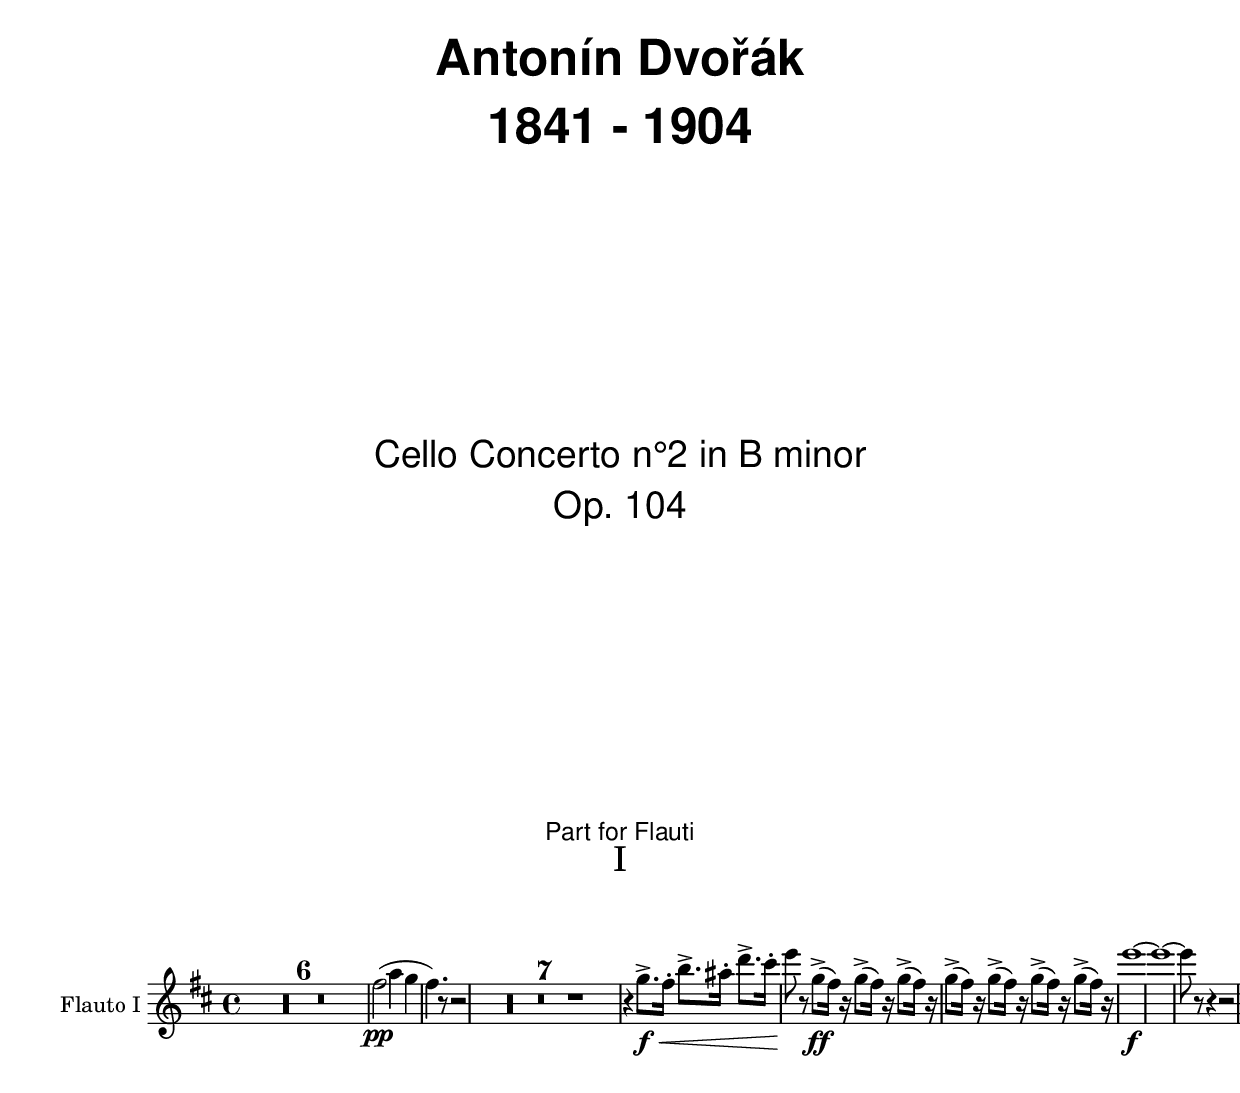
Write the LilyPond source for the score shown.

%###############################################################################
%#                                 H E A D E R                                 #
%###############################################################################
%
%  Composer           : Antonín Dvořák(1841 - 1904)
%  work               : Cello Concerto n°2 in B minor Op. 104
%  Source             : Berlin
%  Type of score      : Score for Flauti
%  Typesetter         : Sébastien MANEN
%  date of initiation : Thursday 19 August 2021, 13:55
%
%###############################################################################
%#                          I N C L U D E   F I L E S                          #
%###############################################################################
\version "2.22.0"
\include "./00-Common/DvorakCello_Header.ily"
\include "./00-Common/DvorakCello_PaperParts.ily"
%  work        : Cello Concerto n°2 in B minor Op. 104
%  typesetter  : Sébastien MANEN
%  date        : Thursday 19 August 2021, 13:55
%###############################################################################
%#                 T I M E   A N D   T E M P O   S E C T I O N                 #
%###############################################################################
timeMvtI = {
	\time 4/4
	%\tempo "Allegro" 4 = 116
}
timeMvtII = {
	\time 3/4
	\tempo "Adagio ma non troppo"
}
timeMvtIII = {
	\time 2/4
	\tempo "Allegro moderato"
}

%  work        : Cello Concerto n°2 in B minor Op. 104
%  typesetter  : Sébastien MANEN
%  date        : Thursday 19 August 2021, 13:55
generalOptions = {
	\version "2.22.0"
	\set Score.alternativeNumberingStyle = #'numbers
	\set Score.doubleRepeatType = #":|.|:"
	\set Score.markFormatter = #format-mark-box-alphabet
	\override Score.RehearsalMark #'font-size = #4
	\compressMMRests
	\compressEmptyMeasures
	\override Score.RehearsalMark.extra-spacing-width = #'(-0.7 . 0.7)
	\override Score.RehearsalMark.outside-staff-priority = ##f
	\override Staff.MultiMeasureRest.space-increment = 1.5
}
partOptions = {
	\override Score.BarNumber #'font-size = #0.1
	\set Score.quotedCueEventTypes = #'(note-event rest-event tie-event
		beam-event tuplet-span-event dynamic-event articulation-event
		dynamic-event slur-event text-script-event trill-span-event
		phrasing-slur-event beam-forbid-event tremolo-event crescendo-event 
		decrescendo-event multi-measure-rest-event tremolo-span-event 
		tremolo-event)
	\set Voice.restNumberThreshold = #0
	\override Score.MeasureCounter.outside-staff-priority = #390
}
#(set-global-staff-size 19)
\layout {
	#(layout-set-staff-size 19)
	\context {
		\Voice
		\override TupletBracket #'bracket-visibility = ##f
		\override Hairpin.to-barline = ##f
		\override TrillSpanner.bound-details.right.padding = #1
	}
	\context {
		\CueVoice
		fontSize = #-3
		\override Stem.length-fraction = #0.85
		\override TupletBracket #'bracket-visibility = ##f
		\override StemTremolo.beam-thickness = #0.35 
		%\override Font.font-size = #+5
	}
%	\context {
%		\Score
%		scriptDefinitions = #my-script-alist
%	}
	\context {
		\Staff
		\consists #Measure_counter_engraver
	}
}

%  work        : Cello Concerto n°2 in B minor Op. 104
%  typesetter  : Sébastien MANEN
%  date        : Thursday 19 August 2021, 13:55
%###############################################################################
%#                    V O I C E   N A M E   :   F L A U T I                    #
%###############################################################################
nameFlautoIMvtI = {
	\set Staff.instrumentName = "Flauto I"
	\set Staff.shortInstrumentName = "Fl. I"
	\set Staff.midiInstrument = #"flute"
}
nameFlautoIMvtII = {
	\set Staff.instrumentName = "Flauto I"
	\set Staff.shortInstrumentName = "Fl. I"
	\set Staff.midiInstrument = #"flute"
}
nameFlautoIMvtIII = {
	\set Staff.instrumentName = "Flauto I"
	\set Staff.shortInstrumentName = "Fl. I"
	\set Staff.midiInstrument = #"flute"
}
nameFlautoIIMvtI = {
	\set Staff.instrumentName = "Flauto II"
	\set Staff.shortInstrumentName = "Fl. II"
	\set Staff.midiInstrument = #"flute"
}
nameFlautoIIMvtII = {
	\set Staff.instrumentName = "Flauto II"
	\set Staff.shortInstrumentName = "Fl. II"
	\set Staff.midiInstrument = #"flute"
}
nameFlautoIIMvtIII = {
	\set Staff.instrumentName = "Flauto II"
	\set Staff.shortInstrumentName = "Fl. II"
	\set Staff.midiInstrument = #"flute"
}
namePiccoloMvtI = {
	\set Staff.instrumentName = "Piccolo"
	\set Staff.shortInstrumentName = "Picc."
	\set Staff.midiInstrument = #"flute"
}
namePiccoloMvtIII = {
	\set Staff.instrumentName = "Piccolo"
	\set Staff.shortInstrumentName = "Picc."
	\set Staff.midiInstrument = #"flute"
}
%###############################################################################
%#                      V O I C E   N A M E   :   O B O I                      #
%###############################################################################
nameOboeIMvtI = {
	\set Staff.instrumentName = "Oboe I"
	\set Staff.shortInstrumentName = "Ob. I"
	\set Staff.midiInstrument = #"oboe"
}
nameOboeIMvtII = {
	\set Staff.instrumentName = "Oboe I"
	\set Staff.shortInstrumentName = "Ob. I"
	\set Staff.midiInstrument = #"oboe"
}
nameOboeIMvtIII = {
	\set Staff.instrumentName = "Oboe I"
	\set Staff.shortInstrumentName = "Ob. I"
	\set Staff.midiInstrument = #"oboe"
}
nameOboeIIMvtI = {
	\set Staff.instrumentName = "Oboe II"
	\set Staff.shortInstrumentName = "Ob. II"
	\set Staff.midiInstrument = #"oboe"
}
nameOboeIIMvtII = {
	\set Staff.instrumentName = "Oboe II"
	\set Staff.shortInstrumentName = "Ob. II"
	\set Staff.midiInstrument = #"oboe"
}
nameOboeIIMvtIII = {
	\set Staff.instrumentName = "Oboe II"
	\set Staff.shortInstrumentName = "Ob. II"
	\set Staff.midiInstrument = #"oboe"
}
%###############################################################################
%#                V O I C E   N A M E   :   C L A R I N E T T I                #
%###############################################################################
nameClarinettoIMvtI = {
	\set Staff.instrumentName = \markup {
		\center-column {
			\lower #1 "Clarinetto I" "in A"
		}
	}
	\set Staff.shortInstrumentName = \markup {
		\center-column {
			\lower #1 "Cl. I" "in A"
		}
	}
	\set Staff.midiInstrument = #"clarinet"
}
nameClarinettoIMvtII = {
	\set Staff.instrumentName = \markup {
		\center-column {
			\lower #1 "Clarinetto I" "in A"
		}
	}
	\set Staff.shortInstrumentName = \markup {
		\center-column {
			\lower #1 "Cl. I" "in A"
		}
	}
	\set Staff.midiInstrument = #"clarinet"
}
nameClarinettoIMvtIII = {
	\set Staff.instrumentName = \markup {
		\center-column {
			\lower #1 "Clarinetto I" "in A"
		}
	}
	\set Staff.shortInstrumentName = \markup {
		\center-column {
			\lower #1 "Cl. I" "in A"
		}
	}
	\set Staff.midiInstrument = #"clarinet"
}
nameClarinettoIIMvtI = {
	\set Staff.instrumentName = \markup {
		\center-column {
			\lower #1 "Clarinetto II" "in A"
		}
	}
	\set Staff.shortInstrumentName = \markup {
		\center-column {
			\lower #1 "Cl. II" "in A"
		}
	}
	\set Staff.midiInstrument = #"clarinet"
}
nameClarinettoIIMvtII = {
	\set Staff.instrumentName = \markup {
		\center-column {
			\lower #1 "Clarinetto II" "in A"
		}
	}
	\set Staff.shortInstrumentName = \markup {
		\center-column {
			\lower #1 "Cl. II" "in A"
		}
	}
	\set Staff.midiInstrument = #"clarinet"
}
nameClarinettoIIMvtIII = {
	\set Staff.instrumentName = \markup {
		\center-column {
			\lower #1 "Clarinetto II" "in A"
		}
	}
	\set Staff.shortInstrumentName = \markup {
		\center-column {
			\lower #1 "Cl. II" "in A"
		}
	}
	\set Staff.midiInstrument = #"clarinet"
}
%###############################################################################
%#                   V O I C E   N A M E   :   F A G O T T I                   #
%###############################################################################
nameFagottoIMvtI = {
	\set Staff.instrumentName = "Fagotto I"
	\set Staff.shortInstrumentName = "Fag. I"
	\set Staff.midiInstrument = #"bassoon"
}
nameFagottoIMvtII = {
	\set Staff.instrumentName = "Fagotto I"
	\set Staff.shortInstrumentName = "Fag. I"
	\set Staff.midiInstrument = #"bassoon"
}
nameFagottoIMvtIII = {
	\set Staff.instrumentName = "Fagotto I"
	\set Staff.shortInstrumentName = "Fag. I"
	\set Staff.midiInstrument = #"bassoon"
}
nameFagottoIIMvtI = {
	\set Staff.instrumentName = "Fagotto II"
	\set Staff.shortInstrumentName = "Fag. II"
	\set Staff.midiInstrument = #"bassoon"
}
nameFagottoIIMvtII = {
	\set Staff.instrumentName = "Fagotto II"
	\set Staff.shortInstrumentName = "Fag. II"
	\set Staff.midiInstrument = #"bassoon"
}
nameFagottoIIMvtIII = {
	\set Staff.instrumentName = "Fagotto II"
	\set Staff.shortInstrumentName = "Fag. II"
	\set Staff.midiInstrument = #"bassoon"
}
%###############################################################################
%#                     V O I C E   N A M E   :   C O R N I                     #
%###############################################################################
nameCornoIMvtI = {
	\set Staff.instrumentName = \markup {
		\center-column {
			\lower #1 "Corno I" "in E"
		}
	}
	\set Staff.shortInstrumentName = \markup {
		\center-column {
			\lower #1 "Cor. I" "in E"
		}
	}
	\set Staff.midiInstrument = #"french horn"
}
nameCornoIMvtII = {
	\set Staff.instrumentName = \markup {
		\center-column {
			\lower #1 "Corno I" "in D"
		}
	}
	\set Staff.shortInstrumentName = \markup {
		\center-column {
			\lower #1 "Cor. I" "in D"
		}
	}
	\set Staff.midiInstrument = #"french horn"
}
nameCornoIMvtIII = {
	\set Staff.instrumentName = \markup {
		\center-column {
			\lower #1 "Corno I" "in E"
		}
	}
	\set Staff.shortInstrumentName = \markup {
		\center-column {
			\lower #1 "Cor. I" "in E"
		}
	}
	\set Staff.midiInstrument = #"french horn"
}
nameCornoIIMvtI = {
	\set Staff.instrumentName = \markup {
		\center-column {
			\lower #1 "Corno II" "in E"
		}
	}
	\set Staff.shortInstrumentName = \markup {
		\center-column {
			\lower #1 "Cor. II" "in E"
		}
	}
	\set Staff.midiInstrument = #"french horn"
}
nameCornoIIMvtII = {
	\set Staff.instrumentName = \markup {
		\center-column {
			\lower #1 "Corno II" "in D"
		}
	}
	\set Staff.shortInstrumentName = \markup {
		\center-column {
			\lower #1 "Cor. II" "in D"
		}
	}
	\set Staff.midiInstrument = #"french horn"
}
nameCornoIIMvtIII = {
	\set Staff.instrumentName = \markup {
		\center-column {
			\lower #1 "Corno II" "in E"
		}
	}
	\set Staff.shortInstrumentName = \markup {
		\center-column {
			\lower #1 "Cor. II" "in E"
		}
	}
	\set Staff.midiInstrument = #"french horn"
}
nameCornoIIIMvtI = {
	\set Staff.instrumentName = \markup {
		\center-column {
			\lower #1 "Corno III" "in D"
		}
	}
	\set Staff.shortInstrumentName = \markup {
		\center-column {
			\lower #1 "Cor. III" "in D"
		}
	}
	\set Staff.midiInstrument = #"french horn"
}
nameCornoIIIMvtII = {
	\set Staff.instrumentName = \markup {
		\center-column {
			\lower #1 "Corno III" "in C"
		}
	}
	\set Staff.shortInstrumentName = \markup {
		\center-column {
			\lower #1 "Cor. III" "in C"
		}
	}
	\set Staff.midiInstrument = #"french horn"
}
nameCornoIIIMvtIII = {
	\set Staff.instrumentName = \markup {
		\center-column {
			\lower #1 "Corno III" "in E"
		}
	}
	\set Staff.shortInstrumentName = \markup {
		\center-column {
			\lower #1 "Cor. III" "in E"
		}
	}
	\set Staff.midiInstrument = #"french horn"
}
%###############################################################################
%#                    V O I C E   N A M E   :   T R O M B E                    #
%###############################################################################
nameTrombaIMvtI = {
	\set Staff.instrumentName = \markup {
		\center-column {
			\lower #1 "Tromba I" "in E"
		}
	}
	\set Staff.shortInstrumentName = \markup {
		\center-column {
			\lower #1 "Trbe I" "in E"
		}
	}
	\set Staff.midiInstrument = #"trumpet"
}
nameTrombaIMvtII = {
	\set Staff.instrumentName = \markup {
		\center-column {
			\lower #1 "Tromba I" "in C"
		}
	}
	\set Staff.shortInstrumentName = \markup {
		\center-column {
			\lower #1 "Trbe I" "in C"
		}
	}
	\set Staff.midiInstrument = #"trumpet"
}
nameTrombaIMvtIII = {
	\set Staff.instrumentName = \markup {
		\center-column {
			\lower #1 "Tromba I" "in E"
		}
	}
	\set Staff.shortInstrumentName = \markup {
		\center-column {
			\lower #1 "Trbe I" "in E"
		}
	}
	\set Staff.midiInstrument = #"trumpet"
}
nameTrombaIIMvtI = {
	\set Staff.instrumentName = \markup {
		\center-column {
			\lower #1 "Tromba II" "in E"
		}
	}
	\set Staff.shortInstrumentName = \markup {
		\center-column {
			\lower #1 "Trbe II" "in E"
		}
	}
	\set Staff.midiInstrument = #"trumpet"
}
nameTrombaIIMvtII = {
	\set Staff.instrumentName = \markup {
		\center-column {
			\lower #1 "Tromba II" "in C"
		}
	}
	\set Staff.shortInstrumentName = \markup {
		\center-column {
			\lower #1 "Trbe II" "in C"
		}
	}
	\set Staff.midiInstrument = #"trumpet"
}
nameTrombaIIMvtIII = {
	\set Staff.instrumentName = \markup {
		\center-column {
			\lower #1 "Tromba II" "in E"
		}
	}
	\set Staff.shortInstrumentName = \markup {
		\center-column {
			\lower #1 "Trbe II" "in E"
		}
	}
	\set Staff.midiInstrument = #"trumpet"
}
%###############################################################################
%#                  V O I C E   N A M E   :   T R O M B O N I                  #
%###############################################################################
nameTromboneIMvtI = {
	\set Staff.instrumentName = "Trombone I"
	\set Staff.shortInstrumentName = "Trbni. I"
	\set Staff.midiInstrument = #"trombone"
}
nameTromboneIMvtII = {
	\set Staff.instrumentName = "Trombone I"
	\set Staff.shortInstrumentName = "Trbni. I"
	\set Staff.midiInstrument = #"trombone"
}
nameTromboneIMvtIII = {
	\set Staff.instrumentName = "Trombone I"
	\set Staff.shortInstrumentName = "Trbni. I"
	\set Staff.midiInstrument = #"trombone"
}
nameTromboneIIMvtI = {
	\set Staff.instrumentName = "Trombone II"
	\set Staff.shortInstrumentName = "Trbni. II"
	\set Staff.midiInstrument = #"trombone"
}
nameTromboneIIMvtII = {
	\set Staff.instrumentName = "Trombone II"
	\set Staff.shortInstrumentName = "Trbni. II"
	\set Staff.midiInstrument = #"trombone"
}
nameTromboneIIMvtIII = {
	\set Staff.instrumentName = "Trombone II"
	\set Staff.shortInstrumentName = "Trbni. II"
	\set Staff.midiInstrument = #"trombone"
}
nameTromboneIIIMvtI = {
	\set Staff.instrumentName = "Trombone III"
	\set Staff.shortInstrumentName = "Trbni. III"
	\set Staff.midiInstrument = #"trombone"
}
nameTromboneIIIMvtII = {
	\set Staff.instrumentName = "Trombone III"
	\set Staff.shortInstrumentName = "Trbni. III"
	\set Staff.midiInstrument = #"trombone"
}
nameTromboneIIIMvtIII = {
	\set Staff.instrumentName = "Trombone III"
	\set Staff.shortInstrumentName = "Trbni. III"
	\set Staff.midiInstrument = #"trombone"
}
nameTubaMvtI = {
	\set Staff.instrumentName = "Tuba"
	\set Staff.shortInstrumentName = "Tb"
	\set Staff.midiInstrument = #"tuba"
}
nameTubaMvtII = {
	\set Staff.instrumentName = "Tuba"
	\set Staff.shortInstrumentName = "Tb"
	\set Staff.midiInstrument = #"tuba"
}
nameTubaMvtIII = {
	\set Staff.instrumentName = "Tuba"
	\set Staff.shortInstrumentName = "Tb"
	\set Staff.midiInstrument = #"tuba"
}
%###############################################################################
%#                   V O I C E   N A M E   :   T I M P A N I                   #
%###############################################################################
nameTimpaniMvtI = {
	\set Staff.instrumentName = "Timpani"
	\set Staff.shortInstrumentName = "Timp."
	\set Staff.midiInstrument = #"timpani"
}
nameTimpaniMvtII = {
	\set Staff.instrumentName = "Timpani"
	\set Staff.shortInstrumentName = "Timp."
	\set Staff.midiInstrument = #"timpani"
}
nameTimpaniMvtIII = {
	\set Staff.instrumentName = "Timpani"
	\set Staff.shortInstrumentName = "Timp."
	\set Staff.midiInstrument = #"timpani"
}
nameTriangoloMvtIII = {
	\set Staff.instrumentName = "Triangolo"
	\set Staff.shortInstrumentName = "Trgl."
	\set Staff.midiInstrument = #"timpani"
}
%###############################################################################
%#                 V O I C E   N A M E   :   S O L O C E L L O                 #
%###############################################################################
nameSoloCelloMvtI = {
	\set Staff.instrumentName = \markup {
		\center-column {
			\lower #1 "Violoncello" "Solo"
		}
	}
	\set Staff.shortInstrumentName = "Vlc. Solo"
	\set Staff.midiInstrument = #"cello"
}
nameSoloCelloMvtII = {
	\set Staff.instrumentName = \markup {
		\center-column {
			\lower #1 "Violoncello" "Solo"
		}
	}
	\set Staff.shortInstrumentName = "Vlc. Solo"
	\set Staff.midiInstrument = #"cello"
}
nameSoloCelloMvtIII = {
	\set Staff.instrumentName = \markup {
		\center-column {
			\lower #1 "Violoncello" "Solo"
		}
	}
	\set Staff.shortInstrumentName = "Vlc. Solo"
	\set Staff.midiInstrument = #"cello"
}
%###############################################################################
%#                  V O I C E   N A M E   :   V I O L I N O I                  #
%###############################################################################
nameViolinoIMvtI = {
	\set Staff.instrumentName = "Violino I"
	\set Staff.shortInstrumentName = "Viol. I"
	\set Staff.midiInstrument = #"violin"
}
nameViolinoIMvtII = {
	\set Staff.instrumentName = "Violino I"
	\set Staff.shortInstrumentName = "Viol. I"
	\set Staff.midiInstrument = #"violin"
}
nameViolinoIMvtIII = {
	\set Staff.instrumentName = "Violino I"
	\set Staff.shortInstrumentName = "Viol. I"
	\set Staff.midiInstrument = #"violin"
}
%###############################################################################
%#                 V O I C E   N A M E   :   V I O L I N O I I                 #
%###############################################################################
nameViolinoIIMvtI = {
	\set Staff.instrumentName = "Violino II"
	\set Staff.shortInstrumentName = "Viol. II"
	\set Staff.midiInstrument = #"violin"
}
nameViolinoIIMvtII = {
	\set Staff.instrumentName = "Violino II"
	\set Staff.shortInstrumentName = "Viol. II"
	\set Staff.midiInstrument = #"violin"
}
nameViolinoIIMvtIII = {
	\set Staff.instrumentName = "Violino II"
	\set Staff.shortInstrumentName = "Viol. II"
	\set Staff.midiInstrument = #"violin"
}
%###############################################################################
%#                     V O I C E   N A M E   :   V I O L A                     #
%###############################################################################
nameViolaMvtI = {
	\set Staff.instrumentName = "Viola"
	\set Staff.shortInstrumentName = "Vla."
	\set Staff.midiInstrument = #"viola"
}
nameViolaMvtII = {
	\set Staff.instrumentName = "Viola"
	\set Staff.shortInstrumentName = "Vla."
	\set Staff.midiInstrument = #"viola"
}
nameViolaMvtIII = {
	\set Staff.instrumentName = "Viola"
	\set Staff.shortInstrumentName = "Vla."
	\set Staff.midiInstrument = #"viola"
}
%###############################################################################
%#               V O I C E   N A M E   :   V I O L O N C E L L O               #
%###############################################################################
nameVioloncelloMvtI = {
	\set Staff.instrumentName = "Violoncello"
	\set Staff.shortInstrumentName = "Vlc."
	\set Staff.midiInstrument = #"cello"
}
nameVioloncelloMvtII = {
	\set Staff.instrumentName = "Violoncello"
	\set Staff.shortInstrumentName = "Vlc."
	\set Staff.midiInstrument = #"cello"
}
nameVioloncelloMvtIII = {
	\set Staff.instrumentName = "Violoncello"
	\set Staff.shortInstrumentName = "Vlc."
	\set Staff.midiInstrument = #"cello"
}
%###############################################################################
%#               V O I C E   N A M E   :   C O N T R A B A S S O               #
%###############################################################################
nameContrabassoMvtI = {
	\set Staff.instrumentName = "Contrabasso"
	\set Staff.shortInstrumentName = "Cb."
	\set Staff.midiInstrument = #"contrabass"
}
nameContrabassoMvtII = {
	\set Staff.instrumentName = "Contrabasso"
	\set Staff.shortInstrumentName = "Cb."
	\set Staff.midiInstrument = #"contrabass"
}
nameContrabassoMvtIII = {
	\set Staff.instrumentName = "Contrabasso"
	\set Staff.shortInstrumentName = "Cb."
	\set Staff.midiInstrument = #"contrabass"
}

%  work        : Cello Concerto n°2 in B minor Op. 104
%  typesetter  : Sébastien MANEN
%  date        : Thursday 19 August 2021, 13:55
%###############################################################################
%#                      S H O R T C U T S   S E C T I O N                      #
%###############################################################################

% dynamics 

dimmarkup=^\markup {\italic dim.}
crescmarkup=^\markup {\italic cresc.}
pdim=^\markup {\dynamic p \italic dim.}
fzmarkup=^\markup {\dynamic fz}
%fdimD = #(make-dynamic-script (markup #:dynamic "f" #:normal-text #:italic "dim." ))
crescD = \tweak DynamicText.self-alignment-X #-0.5 #(make-dynamic-script (markup #:normal-text #:italic "cresc."))
dimD = \tweak DynamicText.self-alignment-X #-0.5 #(make-dynamic-script (markup #:normal-text #:italic "dim."))
pdimD = \tweak DynamicText.self-alignment-X #-0.5 #(make-dynamic-script (markup #:dynamic "p" #:normal-text #:italic "dim."))

% expression




% shortcuts & funcions
sharptrill = \once \override TrillSpanner.bound-details.left.text = \markup {
	\concat { 
		\musicglyph #"scripts.trill" \translate #'(0.5 . 1.05) \tiny \sharp  
	}
}
naturaltrill = \once \override TrillSpanner.bound-details.left.text = \markup {
	\concat { 
		\musicglyph #"scripts.trill" \translate #'(0.5 . 1.05) \tiny \natural 
	}
}
flattrill = \once \override TrillSpanner.bound-details.left.text = \markup {
	\concat { 
		\musicglyph #"scripts.trill" \translate #'(0.6 . 0.52) \tiny \flat 
	}
}



%  work        : Cello Concerto n°2 in B minor Op. 104
%  typesetter  : Sébastien MANEN
%  date        : Thursday 19 August 2021, 13:55
%###############################################################################
%#                      P A R T   S C O R E   F O R M A T                      #
%###############################################################################
formatFlautoIMvtI = {
	\override Score.NonMusicalPaperColumn.line-break-permission = ##f
	\override Score.NonMusicalPaperColumn.page-break-permission = ##f
}
formatFlautoIMvtII = {
	\override Score.NonMusicalPaperColumn.line-break-permission = ##f
	\override Score.NonMusicalPaperColumn.page-break-permission = ##f
}
formatFlautoIMvtIII = {
	\override Score.NonMusicalPaperColumn.line-break-permission = ##f
	\override Score.NonMusicalPaperColumn.page-break-permission = ##f
}
formatFlautoIIMvtI = {
	\override Score.NonMusicalPaperColumn.line-break-permission = ##f
	\override Score.NonMusicalPaperColumn.page-break-permission = ##f
}
formatFlautoIIMvtII = {
	\override Score.NonMusicalPaperColumn.line-break-permission = ##f
	\override Score.NonMusicalPaperColumn.page-break-permission = ##f
}
formatFlautoIIMvtIII = {
	\override Score.NonMusicalPaperColumn.line-break-permission = ##f
	\override Score.NonMusicalPaperColumn.page-break-permission = ##f
}
formatPiccoloMvtI = {
	\override Score.NonMusicalPaperColumn.line-break-permission = ##f
	\override Score.NonMusicalPaperColumn.page-break-permission = ##f
}
formatPiccoloMvtIII = {
	\override Score.NonMusicalPaperColumn.line-break-permission = ##f
	\override Score.NonMusicalPaperColumn.page-break-permission = ##f
}

%  work        : Cello Concerto n°2 in B minor Op. 104
%  typesetter  : Sébastien MANEN
%  date        : Thursday 19 August 2021, 13:55
%###############################################################################
%#                   C U E   V O I C E   F O R   F L A U T I                   #
%###############################################################################
cueVoiceFlautoIMvtI = \relative c {
	
}
cueVoiceFlautoIMvtII = \relative c {
	
}
cueVoiceFlautoIMvtIII = \relative c {
	
}
cueVoiceFlautoIIMvtI = \relative c {
	
}
cueVoiceFlautoIIMvtII = \relative c {
	
}
cueVoiceFlautoIIMvtIII = \relative c {
	
}
cueVoicePiccoloMvtI = \relative c {
	
}
cueVoicePiccoloMvtIII = \relative c {
	
}
%###############################################################################
%#                     C U E   V O I C E   F O R   O B O I                     #
%###############################################################################
cueVoiceOboeIMvtI = \relative c {
	
}
cueVoiceOboeIMvtII = \relative c {
	
}
cueVoiceOboeIMvtIII = \relative c {
	
}
cueVoiceOboeIIMvtI = \relative c {
	
}
cueVoiceOboeIIMvtII = \relative c {
	
}
cueVoiceOboeIIMvtIII = \relative c {
	
}
%###############################################################################
%#               C U E   V O I C E   F O R   C L A R I N E T T I               #
%###############################################################################
cueVoiceClarinettoIMvtI = \relative c {
	
}
cueVoiceClarinettoIMvtII = \relative c {
	
}
cueVoiceClarinettoIMvtIII = \relative c {
	
}
cueVoiceClarinettoIIMvtI = \relative c {
	
}
cueVoiceClarinettoIIMvtII = \relative c {
	
}
cueVoiceClarinettoIIMvtIII = \relative c {
	
}
%###############################################################################
%#                  C U E   V O I C E   F O R   F A G O T T I                  #
%###############################################################################
cueVoiceFagottoIMvtI = \relative c {
	
}
cueVoiceFagottoIMvtII = \relative c {
	
}
cueVoiceFagottoIMvtIII = \relative c {
	
}
cueVoiceFagottoIIMvtI = \relative c {
	
}
cueVoiceFagottoIIMvtII = \relative c {
	
}
cueVoiceFagottoIIMvtIII = \relative c {
	
}
%###############################################################################
%#                    C U E   V O I C E   F O R   C O R N I                    #
%###############################################################################
cueVoiceCornoIMvtI = \relative c {
	
}
cueVoiceCornoIMvtII = \relative c {
	
}
cueVoiceCornoIMvtIII = \relative c {
	
}
cueVoiceCornoIIMvtI = \relative c {
	
}
cueVoiceCornoIIMvtII = \relative c {
	
}
cueVoiceCornoIIMvtIII = \relative c {
	
}
cueVoiceCornoIIIMvtI = \relative c {
	
}
cueVoiceCornoIIIMvtII = \relative c {
	
}
cueVoiceCornoIIIMvtIII = \relative c {
	
}
%###############################################################################
%#                   C U E   V O I C E   F O R   T R O M B E                   #
%###############################################################################
cueVoiceTrombaIMvtI = \relative c {
	
}
cueVoiceTrombaIMvtII = \relative c {
	
}
cueVoiceTrombaIMvtIII = \relative c {
	
}
cueVoiceTrombaIIMvtI = \relative c {
	
}
cueVoiceTrombaIIMvtII = \relative c {
	
}
cueVoiceTrombaIIMvtIII = \relative c {
	
}
%###############################################################################
%#                 C U E   V O I C E   F O R   T R O M B O N I                 #
%###############################################################################
cueVoiceTromboneIMvtI = \relative c {
	
}
cueVoiceTromboneIMvtII = \relative c {
	
}
cueVoiceTromboneIMvtIII = \relative c {
	
}
cueVoiceTromboneIIMvtI = \relative c {
	
}
cueVoiceTromboneIIMvtII = \relative c {
	
}
cueVoiceTromboneIIMvtIII = \relative c {
	
}
cueVoiceTromboneIIIMvtI = \relative c {
	
}
cueVoiceTromboneIIIMvtII = \relative c {
	
}
cueVoiceTromboneIIIMvtIII = \relative c {
	
}
cueVoiceTubaMvtI = \relative c {
	
}
cueVoiceTubaMvtII = \relative c {
	
}
cueVoiceTubaMvtIII = \relative c {
	
}
%###############################################################################
%#                  C U E   V O I C E   F O R   T I M P A N I                  #
%###############################################################################
cueVoiceTimpaniMvtI = \relative c {
	
}
cueVoiceTimpaniMvtII = \relative c {
	
}
cueVoiceTimpaniMvtIII = \relative c {
	
}
cueVoiceTriangoloMvtIII = \relative c {
	
}
%###############################################################################
%#                C U E   V O I C E   F O R   S O L O C E L L O                #
%###############################################################################
cueVoiceSoloCelloMvtI = \relative c {
	
}
cueVoiceSoloCelloMvtII = \relative c {
	
}
cueVoiceSoloCelloMvtIII = \relative c {
	
}
%###############################################################################
%#                 C U E   V O I C E   F O R   V I O L I N O I                 #
%###############################################################################
cueVoiceViolinoIMvtI = \relative c {
	
}
cueVoiceViolinoIMvtII = \relative c {
	
}
cueVoiceViolinoIMvtIII = \relative c {
	
}
%###############################################################################
%#                C U E   V O I C E   F O R   V I O L I N O I I                #
%###############################################################################
cueVoiceViolinoIIMvtI = \relative c {
	
}
cueVoiceViolinoIIMvtII = \relative c {
	
}
cueVoiceViolinoIIMvtIII = \relative c {
	
}
%###############################################################################
%#                    C U E   V O I C E   F O R   V I O L A                    #
%###############################################################################
cueVoiceViolaMvtI = \relative c {
	
}
cueVoiceViolaMvtII = \relative c {
	
}
cueVoiceViolaMvtIII = \relative c {
	
}
%###############################################################################
%#              C U E   V O I C E   F O R   V I O L O N C E L L O              #
%###############################################################################
cueVoiceVioloncelloMvtI = \relative c {
	
}
cueVoiceVioloncelloMvtII = \relative c {
	
}
cueVoiceVioloncelloMvtIII = \relative c {
	
}
%###############################################################################
%#              C U E   V O I C E   F O R   C O N T R A B A S S O              #
%###############################################################################
cueVoiceContrabassoMvtI = \relative c {
	
}
cueVoiceContrabassoMvtII = \relative c {
	
}
cueVoiceContrabassoMvtIII = \relative c {
	
}

%  work        : Cello Concerto n°2 in B minor Op. 104
%  typesetter  : Sébastien MANEN
%  date        : Thursday 19 August 2021, 13:55
%###############################################################################
%#                          M U S I C   S E C T I O N                          #
%###############################################################################
musicFlautoIMvtI = \relative c'' {
	\clef treble
	\key b \minor
%	\transposition a
% Bars 1 to 5
	R1*6
% Bars 6 to 10
	
	fis2(\pp a4 g
	fis4.) r8 r2
	R1*7
% Bars 11 to 15
	
% Bars 16 to 20
	r4 g8.->\f\< fis16-. b8.-> ais16-. d8.-> cis16-.\!
	e8 r g,8(->\ff fis16) r g8(-> fis16) r g8(-> fis16) r 
	g8(-> fis16) r g8(-> fis16) r g8(-> fis16) r g8(-> fis16) r 
	e'1\f~
	e~
% Bars 21 to 25
	e8 r r4 r2
	R1 \mark \default
	r2 b4.\ff cis16 d
	b4 r b4. cis16 d
	b4 r r2
% Bars 26 to 30
	b8.\f\< d16 fis2.\startTrillSpan
	g8\!\stopTrillSpan r r4 g,4.\f-> a16 b
	g4. r8 g4. a16 b
	g8 r r4 r2
	R1*3
% Bars 31 to 35
	
	
	r4 fis'\prall\mp r e\prall
	r cis\prall_\dimmarkup r b\prall
	r fis\prall\mp r e\prall_\dimmarkup
% Bars 36 to 40
	r cis\prall\> r b\prall\p
	ais8\! r r4 r2
	R1*3
% Bars 41 to 45
	r2 r8 fis\mf-. gis-. ais-. 
	\acciaccatura cis b\< ais-. b-. cis-. \acciaccatura e d cis-. d-. e-. 
	fis( gis) gis4.->( ais8) ais4~\!
	ais8( b cis d) eis,4.\>( fis8)\! \mark \default
	\sharptrill fis1\fp\startTrillSpan
% Bars 46 to 50
	\sharptrill fis\startTrillSpan
	b\startTrillSpan_\dimmarkup
	b\startTrillSpan
	cis4.\stopTrillSpan\p\<( d16 e cis4 b)
	a(\f\> b a8 fis4-> e8
% Bars 51 to 55
	e4\!) r r2
	R1*18
% Bars 56 to 60
	
% Bars 61 to 65
	
% Bars 66 to 70
	
	
	
	
	r2 r4 a,(\mf
% Bars 71 to 75
	d)\< fis(~\< fis8 e d b)
	d2(\! fis,8) r fis'8.( d'16)
	d4(\f fis8 d a4 fis)
	a(\< g e4. d8) \mark \default
	d'4\ff r8 d d-. d-. d-. r
% Bars 76 to 80
	d4 r8 d d-. d-. d-. r
	cis4-> cis8 d d cis cis r
	cis4-> cis8 d d cis cis r
	d r b(\prall a) a r g(\prall fis)
	fis r e(_\dimmarkup\prall d) d r b(\prall a)
% Bars 81 to 85
	a r r4 r2
	R1*13
% Bars 86 to 90
	
% Bars 91 to 95
	
	
	
	
	r2 r16 g'\p\<-. g-. g-. g8-. g16-. g-.
% Bars 96 to 100
	g8\fz r r4 r16 g-.\p\< g-. g-. g8-. g16-. g-.
	g8\fz r r4 r2
	R1*3
	
	
% Bars 101 to 105
	r16 e,\p\<-. e-. dis-. e8-. a-. \tuplet 3/2 4 {a-. a-. c-. } c16-. c-. c-. e-.\!
	dis8 r r4 r2
	a'4.(\p b16 c a2)
	d4( c8 b d2)
	b4.( c!16 d b2)
% Bars 106 to 110
	e4( d8 cis e2~
	e8)\< fis( g fis e d cis b)\!
	b( cis d ais b\f d a'! g~
	g)\> fis( e d) d4(~ \tuplet 3/2 4 {d8 cis fis)\!} \mark \default
	b,8 r r4 r2
% Bars 111 to 115
	R1*9
% Bars 116 to 120
	
	
	
	
	r8 g'16\mf g g8 r r fis16 fis fis8 r
% Bars 121 to 125
	r g16_\crescmarkup g g8 r r fis16 fis fis8 r
	R1*2
	
	r8. d16(\f g8)[ r16 b,]( e8)[ r16 g,]( cis8)[ r16 e,](
	b'8) r r4 r2
% Bars 126 to 130
	fis8\f r r4 r2
	r8 fis,16(\f\< g gis a ais b cis d dis e eis fis g! fis)\! \mark \default
	d'1\f\startTrillSpan
	d\startTrillSpan
	d\startTrillSpan
% Bars 131 to 135
	d\startTrillSpan
	g4\stopTrillSpan\f r r2
	R1*16
% Bars 136 to 140
	
% Bars 141 to 145
	
% Bars 146 to 150
	
	
	
	r8 b,,(\p d-. e-. b'-.) r r4
	R1
% Bars 151 to 155
	r8 a,(-. cis-. e-. a-.) r r4
	r8 b,(-. d-. e-. b'-.) r r4
	r8 a,(-. cis-. e-. a-.) r r4
	a1
	d2( e4 fis)
% Bars 156 to 160
	fis2(\dimD\> g4 cis,) \mark \default
	e(\pdimD\> d2) \tuplet 3/2 4 {cis8( ais fis)\!}
	g4\pp( fis g fis
	g dis2->\> e4)\!
	g4( fis g fis)
% Bars 161 to 165
	g(\< dis2->\> e4)\!
	b'4(\crescD\< a b a)\!
	g(\mf fis g fis)
	f( e_\dimmarkup f e)
	f(_\pdim e ees d)
% Bars 166 to 170
	cis!2 r 
	R1
	cis'2(\p fis4 cis8. dis16)
	ais( fis ais cis) cis2.
	g!16-.\p g-. fis-. g-. r8. g16\< b-. b-. ais-. b-.\! r8. b16-.\<
% Bars 171 to 175
	c-. c-. b-. c-.\! r8. c16\< cis!-. cis-. bis-. cis-.\! r4
	dis8\f r r4 r2
	e8\f r r4 r2
	f8\f r r4 r2
	R1 \mark \default
% Bars 176 to 180
	R1
	r8 a,(\mf\< a') a-. a4. a8\!
	b( a) a4 r2
	r8 a,(\< a') a-. a4. a8\!
	a8.(\f g16 b,4) a'8.( g16 b,4)
% Bars 181 to 185
	g'8.( fis16 a,4) g'8.( fis16 a,4)
	a'8.( g16 b,4) b'8.( a16 cis,4)
	bes'8\f r r4 r2
	r4 bes,2.\f
	\tuplet 3/2 4 {ees,8\< ges bes} \naturaltrill \afterGrace ees2.\!\startTrillSpan {d16[( ees)]\stopTrillSpan}
% Bars 186 to 190
	g!8 r r4 r2
	r8 cis,\fz r4 r2
	r8 cis\fz r4 r2
	r8 cis\fz r4 r8 cis\fz r4
	e8\fz r r4 r2
% Bars 191 to 195
	r2 r4 r8\fermata cis\f \mark \default
	d1\ff
	c
	b
	e2. cis4-.
% Bars 196 to 200
	d-. r r2
	R1*2
	
	bes8(\f g e cis bes_\dimmarkup g e cis)
	bes'( g e cis bes' g e cis)
% Bars 201 to 205
	a'\p\>( g e cis a' g e cis)\!
	a'16(\pp g a g  a g a g  a g a g  a g a g
	a g a g  a g a g  a g a g  a g b a)
	d,1\pp~
	d~
% Bars 206 to 210
	d~
	d~
	d8 r r4 r2 \mark \default
	R1
	d8\p-. f16-. f-. f8-. aes-. aes-. b!-. b-. d-.
% Bars 211 to 215
	c r r4 r2
	R1
	d8-.\p\< g16-. g-. g8-. bes-. bes-. d-. d-.\! g-.
	g(\mf a16 bes g4. d8 g4)
	g8(_\crescmarkup a16 bes g4. des8 g4)
% Bars 216 to 220
	g1\f
	ees4( ces2.)
	bes4 r r2
	R1*5
	
% Bars 221 to 225
	
	
	\mark \default
	R1*5
	
% Bars 226 to 230
	
	
	
	gis2(\p\< ais4 b
	dis2~\fz dis8\> fis e8. dis16\!
% Bars 231 to 235
	cis4)\p \acciaccatura e dis4.( cis8) \tuplet 3/2 4 {cis8( b ais)}
	cis4( b8. cis32 b gis4.) r8
	r4 gis4(\pp ais8 b gis4)
	r gis( ais b 
	gis\< gis'\! b,\> cis\!)
% Bars 236 to 240
	b8( ais16 b gis2\> fis8 e)
	dis4( \acciaccatura fis8 e4 dis fisis,)\!
	gis4.(\pp ais16 b gis4. fis16 dis
	gis2) r
	R1*7
% Bars 241 to 245
	
% Bars 246 to 250
	
	r2 r4 r8 gis'\p \mark \default
	gis2.( ais8 b)
	b4( ais2) ais4
	b2.(_\crescmarkup cis8 d!)
% Bars 251 to 255
	d4(\< cis2) cis4
	d2.( e8 fis)\!
	fis4( e_\crescmarkup bes e)
	a,( d2 e8 fis)
	fis4(\< e bes e)\!
% Bars 256 to 260
	e8\fz r r4 r2
	R1*4
	
	
	\mark \default
% Bars 261 to 265
	R1*6
% Bars 266 to 270
	
	dis2\ff~ dis8 cis( b gis)
	b2( fis4) b
	cis cis dis8( fis dis b)
	cis2.\> r4\!
% Bars 271 to 275
	R1*5
% Bars 276 to 280
	r8 cis,-.\p cis-. e-. gis-. r r4
	R1
	r8 ais,-. ais-. cis-. fis-. r r4
	r8 cis-. cis-. e-. gis-. r r4
	r8 ais,-. ais-. cis-. fis-. r r4
% Bars 281 to 285
	fis1\mf
	b2(\< cis4 dis)\!
	dis2(\> e4 ais,)\! \mark \default
	cis(\p\> b2 \tuplet 3/2 4 {ais8\! fisis dis)}
	e4(\pp dis e dis)
% Bars 286 to 290
	e(\< bis2->\fz\> cis4)\!
	e( dis e dis)
	e(\< bis2->_\fzmarkup cis4)
	gis'(\mf fis gis fis)
	e( dis_\dimmarkup\> e dis)\!
% Bars 291 to 295
	d!( cis_\dimmarkup\> d cis)\!
	d( cis\> c b)\!
	bes2\pp r
	R1
	bes'2(\p ees4 bes8. c16)
% Bars 296 to 300
	g16( ees g bes) bes2.
	e,!16\pp-. e-. dis-. e-. r8. e16-. gis-. gis-. fisis-. gis-. r8. gis16-.
	a!16-._\crescmarkup a-. gis-. a-. r8. a16-.\< ais-. ais-. gisis-. ais-.\! r4
	bis8\fz r r4 r2
	cis8\fz r r4 r2
% Bars 301 to 305
	d!8\f r r4 r2
	R1 \mark \default
	R1
	r4 fis,\p(\< fis'4. fis8)\!
	gis8( fis) fis4 r2
% Bars 306 to 310
	r4 fis,(\< fis'4. fis8)\!
	fis8.(\fp e16 gis,4) fis'8.(\fp e16 gis,4)
	e'8.(\fp dis16 fis,4) e'8.(\fp dis16 fis,4)
	fis'8.( e16 gis,4)_\crescmarkup gis'8.( fis16 ais,4)
	g'!8\f r r4 r2
% Bars 311 to 315
	r2 r4 \tuplet 3/2 4 {g,8\f\< b d}
	g2\! fis4-. fis-.
	e8 r r4 r2
	r8 ais,\fz r4 r2
	r8 ais\fz r4 r2
% Bars 316 to 320
	r8 e'\fz r4 r8 e\fz r4
	e8\fz r r4 r2
	r2 r4 r8\fermata ais,8
	b4.\ff cis16 dis b2
	ais4. gis16 fis b2
% Bars 321 to 325
	b8 r cis r dis r e r
	fis2 e4-. ais,-. \mark \default
	b8 r r4 r2
	R1*2
	
% Bars 326 to 330
	r8 b~\<\startTrillSpan b2.
	gis8\f\stopTrillSpan r r4 r2
	R1
	b16\mf b cis dis b4-> ais16 ais gis fis ais4->
	b16 b cis dis b4-> ais16 ais gis fis ais4->
% Bars 331 to 335
	dis8. b16 dis8. b16 dis8. b16 dis8. b16
	dis8 r b4(\p bis cis)
	dis(\< e eis g!)\!
	\sharptrill gis1\<\startTrillSpan
	gis8\!\stopTrillSpan r r4 r2
% Bars 336 to 340
	R1*5
% Bars 341 to 345
	r4 r8 ais,\ff-^ b-^ bis-^ cis-^ ais-^
	b1\ff\startTrillSpan
	dis\startTrillSpan
	\sharptrill fis\startTrillSpan
	b\startTrillSpan
% Bars 346 to 350
	b4-.\stopTrillSpan fis-. r g!-.
	r dis-. dis-. e-.
	dis-. r dis-. r
	dis-. r dis-. r
	dis r r2
% Bars 351 to 354
	r4 \tuplet 3/2 4 {b8\f b b} b4 b
	b2 r
	R1*2
	\bar "|."
}

%  work        : Cello Concerto n°2 in B minor Op. 104
%  typesetter  : Sébastien MANEN
%  date        : Thursday 19 August 2021, 13:55
%###############################################################################
%#                          M U S I C   S E C T I O N                          #
%###############################################################################
musicFlautoIIMvtI = \relative c {
	\clef treble
	\key b \minor
%	\transposition a
% Bars 1 to 5
	
% Bars 6 to 10
	
% Bars 11 to 15
	
% Bars 16 to 20
	
% Bars 21 to 25
	
% Bars 26 to 30
	
% Bars 31 to 35
	
% Bars 36 to 40
	
% Bars 41 to 45
	
% Bars 46 to 50
	
% Bars 51 to 55
	
% Bars 56 to 60
	
% Bars 61 to 65
	
% Bars 66 to 70
	
% Bars 71 to 75
	
% Bars 76 to 80
	
% Bars 81 to 85
	
% Bars 86 to 90
	
% Bars 91 to 95
	
% Bars 96 to 100
	
% Bars 101 to 105
	
% Bars 106 to 110
	
% Bars 111 to 115
	
% Bars 116 to 120
	
% Bars 121 to 125
	
% Bars 126 to 130
	
% Bars 131 to 135
	
% Bars 136 to 140
	
% Bars 141 to 145
	
% Bars 146 to 150
	
% Bars 151 to 155
	
% Bars 156 to 160
	
% Bars 161 to 165
	
% Bars 166 to 170
	
% Bars 171 to 175
	
% Bars 176 to 180
	
% Bars 181 to 185
	
% Bars 186 to 190
	
% Bars 191 to 195
	
% Bars 196 to 200
	
% Bars 201 to 205
	
% Bars 206 to 210
	
% Bars 211 to 215
	
% Bars 216 to 220
	
% Bars 221 to 225
	
% Bars 226 to 230
	
% Bars 231 to 235
	
% Bars 236 to 240
	
% Bars 241 to 245
	
% Bars 246 to 250
	
% Bars 251 to 255
	
% Bars 256 to 260
	
% Bars 261 to 265
	
% Bars 266 to 270
	
% Bars 271 to 275
	
% Bars 276 to 280
	
% Bars 281 to 285
	
% Bars 286 to 290
	
% Bars 291 to 295
	
% Bars 296 to 300
	
% Bars 301 to 305
	
% Bars 306 to 310
	
% Bars 311 to 315
	
% Bars 316 to 320
	
% Bars 321 to 325
	
% Bars 326 to 330
	
% Bars 331 to 335
	
% Bars 336 to 340
	
% Bars 341 to 345
	
% Bars 346 to 350
	
% Bars 351 to 354
	
}

%  work        : Cello Concerto n°2 in B minor Op. 104
%  typesetter  : Sébastien MANEN
%  date        : Thursday 19 August 2021, 13:55
%###############################################################################
%#                          M U S I C   S E C T I O N                          #
%###############################################################################
musicPiccoloMvtI = \relative c {
	\clef treble
	\key b \minor
%	\transposition a
% Bars 1 to 5
	
% Bars 6 to 10
	
% Bars 11 to 15
	
% Bars 16 to 20
	
% Bars 21 to 25
	
% Bars 26 to 30
	
% Bars 31 to 35
	
% Bars 36 to 40
	
% Bars 41 to 45
	
% Bars 46 to 50
	
% Bars 51 to 55
	
% Bars 56 to 60
	
% Bars 61 to 65
	
% Bars 66 to 70
	
% Bars 71 to 75
	
% Bars 76 to 80
	
% Bars 81 to 85
	
% Bars 86 to 90
	
% Bars 91 to 95
	
% Bars 96 to 100
	
% Bars 101 to 105
	
% Bars 106 to 110
	
% Bars 111 to 115
	
% Bars 116 to 120
	
% Bars 121 to 125
	
% Bars 126 to 130
	
% Bars 131 to 135
	
% Bars 136 to 140
	
% Bars 141 to 145
	
% Bars 146 to 150
	
% Bars 151 to 155
	
% Bars 156 to 160
	
% Bars 161 to 165
	
% Bars 166 to 170
	
% Bars 171 to 175
	
% Bars 176 to 180
	
% Bars 181 to 185
	
% Bars 186 to 190
	
% Bars 191 to 195
	
% Bars 196 to 200
	
% Bars 201 to 205
	
% Bars 206 to 210
	
% Bars 211 to 215
	
% Bars 216 to 220
	
% Bars 221 to 225
	
% Bars 226 to 230
	
% Bars 231 to 235
	
% Bars 236 to 240
	
% Bars 241 to 245
	
% Bars 246 to 250
	
% Bars 251 to 255
	
% Bars 256 to 260
	
% Bars 261 to 265
	
% Bars 266 to 270
	
% Bars 271 to 275
	
% Bars 276 to 280
	
% Bars 281 to 285
	
% Bars 286 to 290
	
% Bars 291 to 295
	
% Bars 296 to 300
	
% Bars 301 to 305
	
% Bars 306 to 310
	
% Bars 311 to 315
	
% Bars 316 to 320
	
% Bars 321 to 325
	
% Bars 326 to 330
	
% Bars 331 to 335
	
% Bars 336 to 340
	
% Bars 341 to 345
	
% Bars 346 to 350
	
% Bars 351 to 354
	
}

%  work        : Cello Concerto n°2 in B minor Op. 104
%  typesetter  : Sébastien MANEN
%  date        : Thursday 19 August 2021, 13:55
%###############################################################################
%#                          M U S I C   S E C T I O N                          #
%###############################################################################
musicFlautoIMvtII = \relative c {
	\clef treble
	\key g \major
%	\transposition a
% Bars 1 to 5
	
% Bars 6 to 10
	
% Bars 11 to 15
	
% Bars 16 to 20
	
% Bars 21 to 25
	
% Bars 26 to 30
	
% Bars 31 to 35
	
% Bars 36 to 40
	
% Bars 41 to 45
	
% Bars 46 to 50
	
% Bars 51 to 55
	
% Bars 56 to 60
	
% Bars 61 to 65
	
% Bars 66 to 70
	
% Bars 71 to 75
	
% Bars 76 to 80
	
% Bars 81 to 85
	
% Bars 86 to 90
	
% Bars 91 to 95
	
% Bars 96 to 100
	
% Bars 101 to 105
	
% Bars 106 to 110
	
% Bars 111 to 115
	
% Bars 116 to 120
	
% Bars 121 to 125
	
% Bars 126 to 130
	
% Bars 131 to 135
	
% Bars 136 to 140
	
% Bars 141 to 145
	
% Bars 146 to 150
	
% Bars 151 to 155
	
% Bars 156 to 160
	
% Bars 161 to 165
	
% Bar 166
	
}

%  work        : Cello Concerto n°2 in B minor Op. 104
%  typesetter  : Sébastien MANEN
%  date        : Thursday 19 August 2021, 13:55
%###############################################################################
%#                          M U S I C   S E C T I O N                          #
%###############################################################################
musicFlautoIIMvtII = \relative c {
	\clef treble
	\key g \major
%	\transposition a
% Bars 1 to 5
	
% Bars 6 to 10
	
% Bars 11 to 15
	
% Bars 16 to 20
	
% Bars 21 to 25
	
% Bars 26 to 30
	
% Bars 31 to 35
	
% Bars 36 to 40
	
% Bars 41 to 45
	
% Bars 46 to 50
	
% Bars 51 to 55
	
% Bars 56 to 60
	
% Bars 61 to 65
	
% Bars 66 to 70
	
% Bars 71 to 75
	
% Bars 76 to 80
	
% Bars 81 to 85
	
% Bars 86 to 90
	
% Bars 91 to 95
	
% Bars 96 to 100
	
% Bars 101 to 105
	
% Bars 106 to 110
	
% Bars 111 to 115
	
% Bars 116 to 120
	
% Bars 121 to 125
	
% Bars 126 to 130
	
% Bars 131 to 135
	
% Bars 136 to 140
	
% Bars 141 to 145
	
% Bars 146 to 150
	
% Bars 151 to 155
	
% Bars 156 to 160
	
% Bars 161 to 165
	
% Bar 166
	
}

%  work        : Cello Concerto n°2 in B minor Op. 104
%  typesetter  : Sébastien MANEN
%  date        : Thursday 19 August 2021, 13:55
%###############################################################################
%#                          M U S I C   S E C T I O N                          #
%###############################################################################
musicFlautoIMvtIII = \relative c {
	\clef treble
	\key b \minor
%	\transposition a
% Bars 1 to 5
	
% Bars 6 to 10
	
% Bars 11 to 15
	
% Bars 16 to 20
	
% Bars 21 to 25
	
% Bars 26 to 30
	
% Bars 31 to 35
	
% Bars 36 to 40
	
% Bars 41 to 45
	
% Bars 46 to 50
	
% Bars 51 to 55
	
% Bars 56 to 60
	
% Bars 61 to 65
	
% Bars 66 to 70
	
% Bars 71 to 75
	
% Bars 76 to 80
	
% Bars 81 to 85
	
% Bars 86 to 90
	
% Bars 91 to 95
	
% Bars 96 to 100
	
% Bars 101 to 105
	
% Bars 106 to 110
	
% Bars 111 to 115
	
% Bars 116 to 120
	
% Bars 121 to 125
	
% Bars 126 to 130
	
% Bars 131 to 135
	
% Bars 136 to 140
	
% Bars 141 to 145
	
% Bars 146 to 150
	
% Bars 151 to 155
	
% Bars 156 to 160
	
% Bars 161 to 165
	
% Bars 166 to 170
	
% Bars 171 to 175
	
% Bars 176 to 180
	
% Bars 181 to 185
	
% Bars 186 to 190
	
% Bars 191 to 195
	
% Bars 196 to 200
	
% Bars 201 to 205
	
% Bars 206 to 210
	
% Bars 211 to 215
	
% Bars 216 to 220
	
% Bars 221 to 225
	
% Bars 226 to 230
	
% Bars 231 to 235
	
% Bars 236 to 240
	
% Bars 241 to 245
	
% Bars 246 to 250
	
% Bars 251 to 255
	
% Bars 256 to 260
	
% Bars 261 to 265
	
% Bars 266 to 270
	
% Bars 271 to 275
	
% Bars 276 to 280
	
% Bars 281 to 285
	
% Bars 286 to 290
	
% Bars 291 to 295
	
% Bars 296 to 300
	
% Bars 301 to 305
	
% Bars 306 to 310
	
% Bars 311 to 315
	
% Bars 316 to 320
	
% Bars 321 to 325
	
% Bars 326 to 330
	
% Bars 331 to 335
	
% Bars 336 to 340
	
% Bars 341 to 345
	
% Bars 346 to 350
	
% Bars 351 to 355
	
% Bars 356 to 360
	
% Bars 361 to 365
	
% Bars 366 to 370
	
% Bars 371 to 375
	
% Bars 376 to 380
	
% Bars 381 to 385
	
% Bars 386 to 390
	
% Bars 391 to 395
	
% Bars 396 to 400
	
% Bars 401 to 405
	
% Bars 406 to 410
	
% Bars 411 to 415
	
% Bars 416 to 420
	
% Bars 421 to 425
	
% Bars 426 to 430
	
% Bars 431 to 435
	
% Bars 436 to 440
	
% Bars 441 to 445
	
% Bars 446 to 450
	
% Bars 451 to 455
	
% Bars 456 to 460
	
% Bars 461 to 465
	
% Bars 466 to 470
	
% Bars 471 to 475
	
% Bars 476 to 480
	
% Bars 481 to 485
	
% Bars 486 to 490
	
% Bars 491 to 495
	
% Bars 496 to 500
	
% Bars 501 to 505
	
% Bars 506 to 510
	
% Bars 511 to 515
	
% Bar 516
	
}

%  work        : Cello Concerto n°2 in B minor Op. 104
%  typesetter  : Sébastien MANEN
%  date        : Thursday 19 August 2021, 13:55
%###############################################################################
%#                          M U S I C   S E C T I O N                          #
%###############################################################################
musicFlautoIIMvtIII = \relative c {
	\clef treble
	\key b \minor
%	\transposition a
% Bars 1 to 5
	
% Bars 6 to 10
	
% Bars 11 to 15
	
% Bars 16 to 20
	
% Bars 21 to 25
	
% Bars 26 to 30
	
% Bars 31 to 35
	
% Bars 36 to 40
	
% Bars 41 to 45
	
% Bars 46 to 50
	
% Bars 51 to 55
	
% Bars 56 to 60
	
% Bars 61 to 65
	
% Bars 66 to 70
	
% Bars 71 to 75
	
% Bars 76 to 80
	
% Bars 81 to 85
	
% Bars 86 to 90
	
% Bars 91 to 95
	
% Bars 96 to 100
	
% Bars 101 to 105
	
% Bars 106 to 110
	
% Bars 111 to 115
	
% Bars 116 to 120
	
% Bars 121 to 125
	
% Bars 126 to 130
	
% Bars 131 to 135
	
% Bars 136 to 140
	
% Bars 141 to 145
	
% Bars 146 to 150
	
% Bars 151 to 155
	
% Bars 156 to 160
	
% Bars 161 to 165
	
% Bars 166 to 170
	
% Bars 171 to 175
	
% Bars 176 to 180
	
% Bars 181 to 185
	
% Bars 186 to 190
	
% Bars 191 to 195
	
% Bars 196 to 200
	
% Bars 201 to 205
	
% Bars 206 to 210
	
% Bars 211 to 215
	
% Bars 216 to 220
	
% Bars 221 to 225
	
% Bars 226 to 230
	
% Bars 231 to 235
	
% Bars 236 to 240
	
% Bars 241 to 245
	
% Bars 246 to 250
	
% Bars 251 to 255
	
% Bars 256 to 260
	
% Bars 261 to 265
	
% Bars 266 to 270
	
% Bars 271 to 275
	
% Bars 276 to 280
	
% Bars 281 to 285
	
% Bars 286 to 290
	
% Bars 291 to 295
	
% Bars 296 to 300
	
% Bars 301 to 305
	
% Bars 306 to 310
	
% Bars 311 to 315
	
% Bars 316 to 320
	
% Bars 321 to 325
	
% Bars 326 to 330
	
% Bars 331 to 335
	
% Bars 336 to 340
	
% Bars 341 to 345
	
% Bars 346 to 350
	
% Bars 351 to 355
	
% Bars 356 to 360
	
% Bars 361 to 365
	
% Bars 366 to 370
	
% Bars 371 to 375
	
% Bars 376 to 380
	
% Bars 381 to 385
	
% Bars 386 to 390
	
% Bars 391 to 395
	
% Bars 396 to 400
	
% Bars 401 to 405
	
% Bars 406 to 410
	
% Bars 411 to 415
	
% Bars 416 to 420
	
% Bars 421 to 425
	
% Bars 426 to 430
	
% Bars 431 to 435
	
% Bars 436 to 440
	
% Bars 441 to 445
	
% Bars 446 to 450
	
% Bars 451 to 455
	
% Bars 456 to 460
	
% Bars 461 to 465
	
% Bars 466 to 470
	
% Bars 471 to 475
	
% Bars 476 to 480
	
% Bars 481 to 485
	
% Bars 486 to 490
	
% Bars 491 to 495
	
% Bars 496 to 500
	
% Bars 501 to 505
	
% Bars 506 to 510
	
% Bars 511 to 515
	
% Bar 516
	
}

%  work        : Cello Concerto n°2 in B minor Op. 104
%  typesetter  : Sébastien MANEN
%  date        : Thursday 19 August 2021, 13:55
%###############################################################################
%#                          M U S I C   S E C T I O N                          #
%###############################################################################
musicPiccoloMvtIII = \relative c {
	\clef treble
	\key b \minor
%	\transposition a
% Bars 1 to 5
	
% Bars 6 to 10
	
% Bars 11 to 15
	
% Bars 16 to 20
	
% Bars 21 to 25
	
% Bars 26 to 30
	
% Bars 31 to 35
	
% Bars 36 to 40
	
% Bars 41 to 45
	
% Bars 46 to 50
	
% Bars 51 to 55
	
% Bars 56 to 60
	
% Bars 61 to 65
	
% Bars 66 to 70
	
% Bars 71 to 75
	
% Bars 76 to 80
	
% Bars 81 to 85
	
% Bars 86 to 90
	
% Bars 91 to 95
	
% Bars 96 to 100
	
% Bars 101 to 105
	
% Bars 106 to 110
	
% Bars 111 to 115
	
% Bars 116 to 120
	
% Bars 121 to 125
	
% Bars 126 to 130
	
% Bars 131 to 135
	
% Bars 136 to 140
	
% Bars 141 to 145
	
% Bars 146 to 150
	
% Bars 151 to 155
	
% Bars 156 to 160
	
% Bars 161 to 165
	
% Bars 166 to 170
	
% Bars 171 to 175
	
% Bars 176 to 180
	
% Bars 181 to 185
	
% Bars 186 to 190
	
% Bars 191 to 195
	
% Bars 196 to 200
	
% Bars 201 to 205
	
% Bars 206 to 210
	
% Bars 211 to 215
	
% Bars 216 to 220
	
% Bars 221 to 225
	
% Bars 226 to 230
	
% Bars 231 to 235
	
% Bars 236 to 240
	
% Bars 241 to 245
	
% Bars 246 to 250
	
% Bars 251 to 255
	
% Bars 256 to 260
	
% Bars 261 to 265
	
% Bars 266 to 270
	
% Bars 271 to 275
	
% Bars 276 to 280
	
% Bars 281 to 285
	
% Bars 286 to 290
	
% Bars 291 to 295
	
% Bars 296 to 300
	
% Bars 301 to 305
	
% Bars 306 to 310
	
% Bars 311 to 315
	
% Bars 316 to 320
	
% Bars 321 to 325
	
% Bars 326 to 330
	
% Bars 331 to 335
	
% Bars 336 to 340
	
% Bars 341 to 345
	
% Bars 346 to 350
	
% Bars 351 to 355
	
% Bars 356 to 360
	
% Bars 361 to 365
	
% Bars 366 to 370
	
% Bars 371 to 375
	
% Bars 376 to 380
	
% Bars 381 to 385
	
% Bars 386 to 390
	
% Bars 391 to 395
	
% Bars 396 to 400
	
% Bars 401 to 405
	
% Bars 406 to 410
	
% Bars 411 to 415
	
% Bars 416 to 420
	
% Bars 421 to 425
	
% Bars 426 to 430
	
% Bars 431 to 435
	
% Bars 436 to 440
	
% Bars 441 to 445
	
% Bars 446 to 450
	
% Bars 451 to 455
	
% Bars 456 to 460
	
% Bars 461 to 465
	
% Bars 466 to 470
	
% Bars 471 to 475
	
% Bars 476 to 480
	
% Bars 481 to 485
	
% Bars 486 to 490
	
% Bars 491 to 495
	
% Bars 496 to 500
	
% Bars 501 to 505
	
% Bars 506 to 510
	
% Bars 511 to 515
	
% Bar 516
	
}

%###############################################################################
%#                          S C O R E   S E C T I O N                          #
%###############################################################################
%\addQuote "cueVoiceFlautoIMvtI" { \cueVoiceFlautoIMvtI }
%\addQuote "cueVoiceFlautoIMvtII" { \cueVoiceFlautoIMvtII }
%\addQuote "cueVoiceFlautoIMvtIII" { \cueVoiceFlautoIMvtIII }
%\addQuote "cueVoiceFlautoIIMvtI" { \cueVoiceFlautoIIMvtI }
%\addQuote "cueVoiceFlautoIIMvtII" { \cueVoiceFlautoIIMvtII }
%\addQuote "cueVoiceFlautoIIMvtIII" { \cueVoiceFlautoIIMvtIII }
%\addQuote "cueVoicePiccoloMvtI" { \cueVoicePiccoloMvtI }
%\addQuote "cueVoicePiccoloMvtIII" { \cueVoicePiccoloMvtIII }
\book {
	\header {
		subtitle = \markup { 
			\abs-fontsize #12 \sans
			\center-column {
				"Part for Flauti"
			}
		}
		subsubtitle = \markup { 
			"Antonín Dvořák — Cello Concerto n°2 in B minor Op. 104"
		}
		instrument = \markup {
			"Flauti"
		}
	}
	\score {
		\new Staff <<
			\new Voice {
				\formatFlautoIMvtI
			}
			\new Voice {
				\timeMvtI \generalOptions \partOptions
				\nameFlautoIMvtI \musicFlautoIMvtI
			}
		>>
		\header {
			breakbefore = ##f
			piece = \markup {
				\fill-line {
					\fontsize #4
					I
				}
			}
		}
		\layout {
		}
	}
	\score {
		\new Staff <<
			\new Voice {
				\formatFlautoIMvtII
			}
			\new Voice {
				\timeMvtII \generalOptions \partOptions
				\nameFlautoIMvtII \musicFlautoIMvtII
			}
		>>
		\header {
			breakbefore = ##f
			piece = \markup {
				\fill-line {
					\fontsize #4
					II
				}
			}
		}
		\layout {
		}
	}
	\score {
		\new Staff <<
			\new Voice {
				\formatFlautoIMvtIII
			}
			\new Voice {
				\timeMvtIII \generalOptions \partOptions
				\nameFlautoIMvtIII \musicFlautoIMvtIII
			}
		>>
		\header {
			breakbefore = ##f
			piece = \markup {
				\fill-line {
					\fontsize #4
					III
				}
			}
		}
		\layout {
		}
	}
	\score {
		\new Staff <<
			\new Voice {
				\formatFlautoIIMvtI
			}
			\new Voice {
				\timeMvtI \generalOptions \partOptions
				\nameFlautoIIMvtI \musicFlautoIIMvtI
			}
		>>
		\header {
			breakbefore = ##f
			piece = \markup {
				\fill-line {
					\fontsize #4
					I
				}
			}
		}
		\layout {
		}
	}
	\score {
		\new Staff <<
			\new Voice {
				\formatFlautoIIMvtII
			}
			\new Voice {
				\timeMvtII \generalOptions \partOptions
				\nameFlautoIIMvtII \musicFlautoIIMvtII
			}
		>>
		\header {
			breakbefore = ##f
			piece = \markup {
				\fill-line {
					\fontsize #4
					II
				}
			}
		}
		\layout {
		}
	}
	\score {
		\new Staff <<
			\new Voice {
				\formatFlautoIIMvtIII
			}
			\new Voice {
				\timeMvtIII \generalOptions \partOptions
				\nameFlautoIIMvtIII \musicFlautoIIMvtIII
			}
		>>
		\header {
			breakbefore = ##f
			piece = \markup {
				\fill-line {
					\fontsize #4
					III
				}
			}
		}
		\layout {
		}
	}
	\score {
		\new Staff <<
			\new Voice {
				\formatPiccoloMvtI
			}
			\new Voice {
				\timeMvtI \generalOptions \partOptions
				\namePiccoloMvtI \musicPiccoloMvtI
			}
		>>
		\header {
			breakbefore = ##f
			piece = \markup {
				\fill-line {
					\fontsize #4
					I
				}
			}
		}
		\layout {
		}
	}
	\score {
		\new Staff <<
			\new Voice {
				\formatPiccoloMvtIII
			}
			\new Voice {
				\timeMvtIII \generalOptions \partOptions
				\namePiccoloMvtIII \musicPiccoloMvtIII
			}
		>>
		\header {
			breakbefore = ##f
			piece = \markup {
				\fill-line {
					\fontsize #4
					III
				}
			}
		}
		\layout {
		}
	}
}
